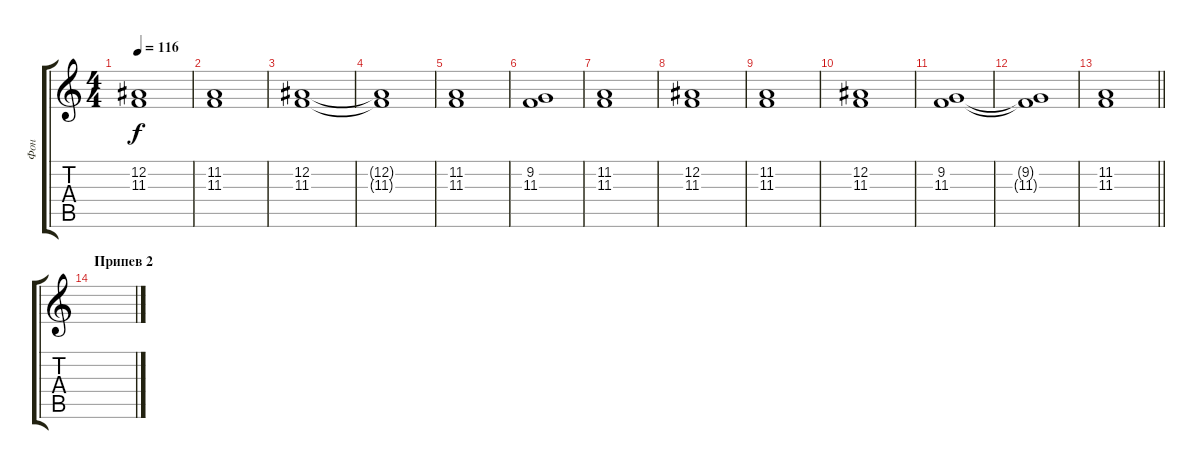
\track ("Фон" "Фон") {instrument churchorgan}
\staff {score tabs}
\tuning (Eb4 Bb3 Gb3 Db3 Ab2 Eb2) {hide}
\ts (4 4)
\tempo 116
\clef g2
\ks c
(12.2{t} 11.3{t}).1{dy f} |
(11.2 11.3).1 |
(12.2 11.3).1 |
(12.2{t} 11.3{t}).1 |
(11.2 11.3).1 |
(9.2 11.3).1 |
(11.2 11.3).1 |
(12.2 11.3).1 |
(11.2 11.3).1 |
(12.2 11.3).1 |
(9.2 11.3).1 |
(9.2{t} 11.3{t}).1 |
\barLineRight lightlight
(11.2 11.3).1 |
\section ("" "Припев 2")
